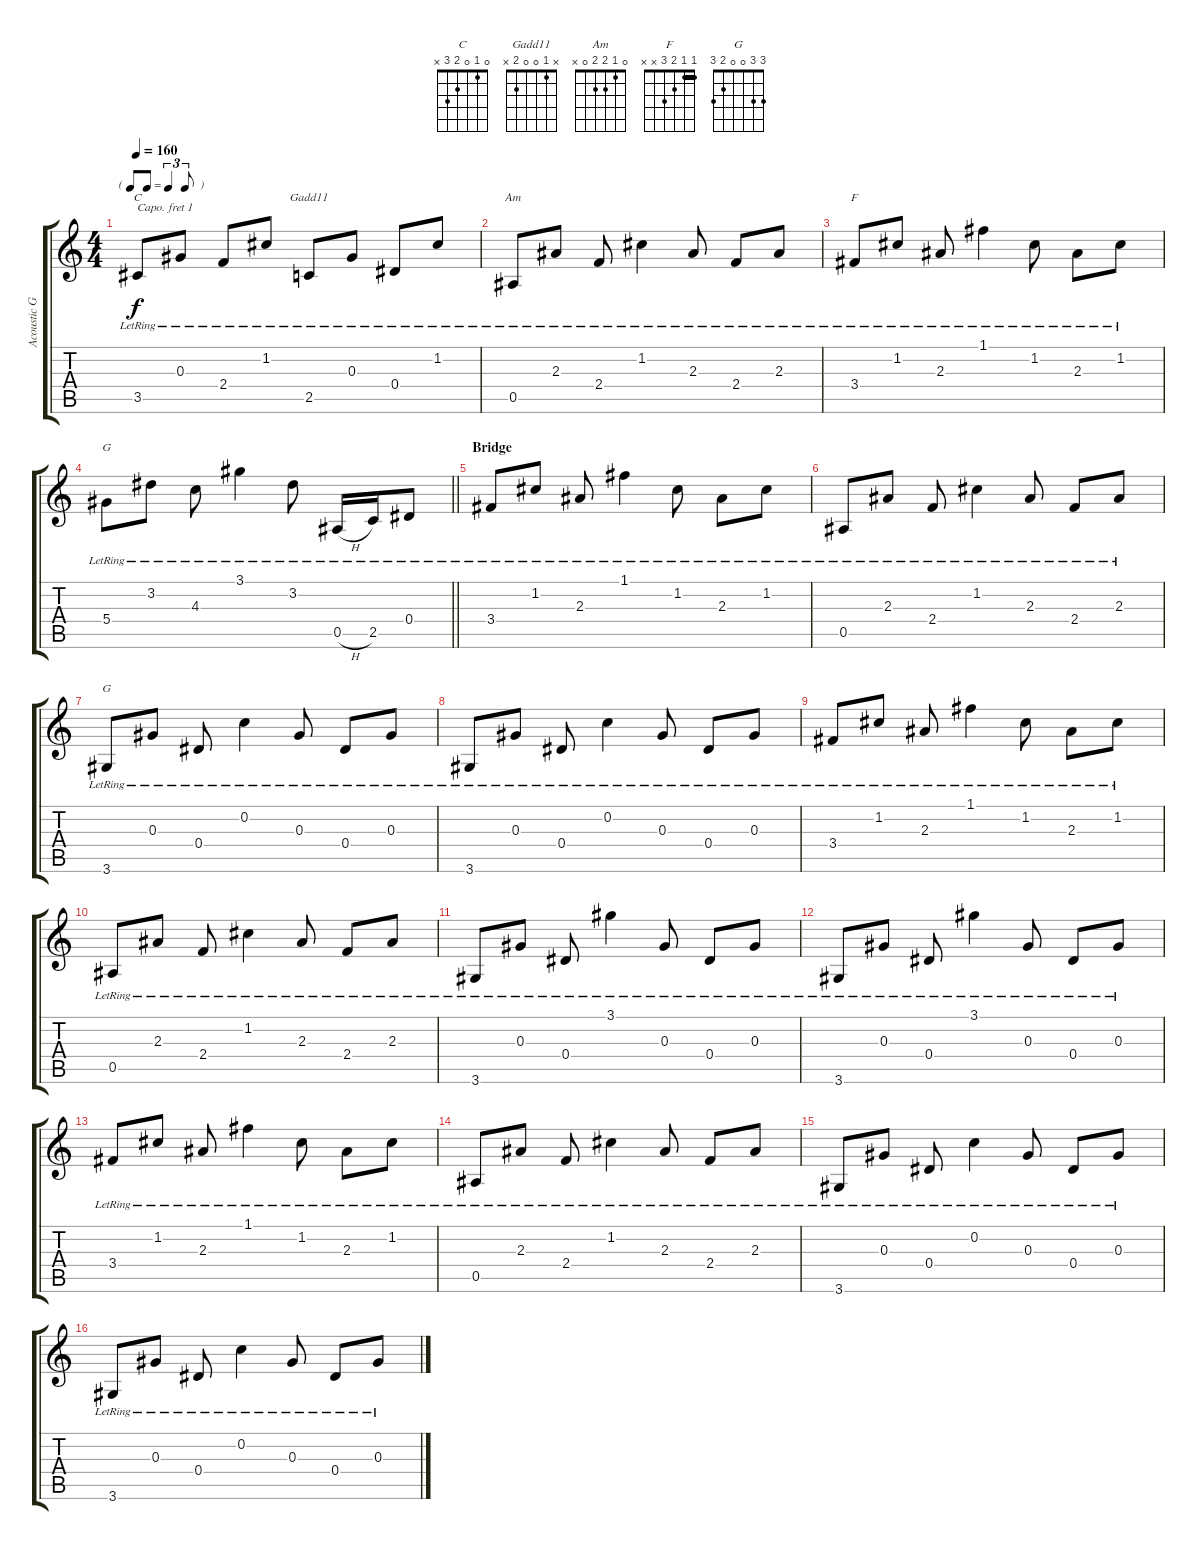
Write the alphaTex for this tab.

\track ("Acoustic Guitar" "Acoustic G") {instrument acousticguitarsteel}
\staff {score tabs}
\capo 1
\tuning (E4 B3 G3 D3 A2 E2) {hide}
\chord ("C" 0 1 0 2 3 x)
\chord ("Gadd11" x 1 0 0 2 x)
\chord ("Am" 0 1 2 2 0 x)
\chord ("F" 1 1 2 3 x x) {barre 1}
\chord ("G" 3 3 4 5 x x) {barre 3}
\chord ("G" 3 3 0 0 2 3)
\ts (4 4)
\tf triplet8th
\tempo 160
\clef g2
\ks c
3.5{lr}.8{ch "C" dy f} 0.3{lr}.8 2.4{lr}.8 1.2{lr}.8 2.5{lr}.8{ch "Gadd11"} 0.3{lr}.8 0.4{lr}.8 1.2{lr}.8 |
0.5{lr}.8{ch "Am"} 2.3{lr}.8 2.4{lr}.8 1.2{lr}.4 2.3{lr}.8 2.4{lr}.8 2.3{lr}.8 |
3.4{lr}.8{ch "F"} 1.2{lr}.8 2.3{lr}.8 1.1{lr}.4 1.2{lr}.8 2.3{lr}.8 1.2{lr}.8 |
\barLineRight lightlight
5.4{lr}.8{ch "G"} 3.2{lr}.8 4.3{lr}.8 3.1{lr}.4 3.2{lr}.8 0.5{h lr}.16 2.5{lr}.16 0.4{lr}.8 |
\section ("" "Bridge")
3.4{lr}.8 1.2{lr}.8 2.3{lr}.8 1.1{lr}.4 1.2{lr}.8 2.3{lr}.8 1.2{lr}.8 |
0.5{lr}.8 2.3{lr}.8 2.4{lr}.8 1.2{lr}.4 2.3{lr}.8 2.4{lr}.8 2.3{lr}.8 |
3.6{lr}.8{ch "G"} 0.3{lr}.8 0.4{lr}.8 0.2{lr}.4 0.3{lr}.8 0.4{lr}.8 0.3{lr}.8 |
3.6{lr}.8 0.3{lr}.8 0.4{lr}.8 0.2{lr}.4 0.3{lr}.8 0.4{lr}.8 0.3{lr}.8 |
3.4{lr}.8 1.2{lr}.8 2.3{lr}.8 1.1{lr}.4 1.2{lr}.8 2.3{lr}.8 1.2{lr}.8 |
0.5{lr}.8 2.3{lr}.8 2.4{lr}.8 1.2{lr}.4 2.3{lr}.8 2.4{lr}.8 2.3{lr}.8 |
3.6{lr}.8 0.3{lr}.8 0.4{lr}.8 3.1{lr}.4 0.3{lr}.8 0.4{lr}.8 0.3{lr}.8 |
3.6{lr}.8 0.3{lr}.8 0.4{lr}.8 3.1{lr}.4 0.3{lr}.8 0.4{lr}.8 0.3{lr}.8 |
3.4{lr}.8 1.2{lr}.8 2.3{lr}.8 1.1{lr}.4 1.2{lr}.8 2.3{lr}.8 1.2{lr}.8 |
0.5{lr}.8 2.3{lr}.8 2.4{lr}.8 1.2{lr}.4 2.3{lr}.8 2.4{lr}.8 2.3{lr}.8 |
3.6{lr}.8 0.3{lr}.8 0.4{lr}.8 0.2{lr}.4 0.3{lr}.8 0.4{lr}.8 0.3{lr}.8 |
3.6{lr}.8 0.3{lr}.8 0.4{lr}.8 0.2{lr}.4 0.3{lr}.8 0.4{lr}.8 0.3{lr}.8
